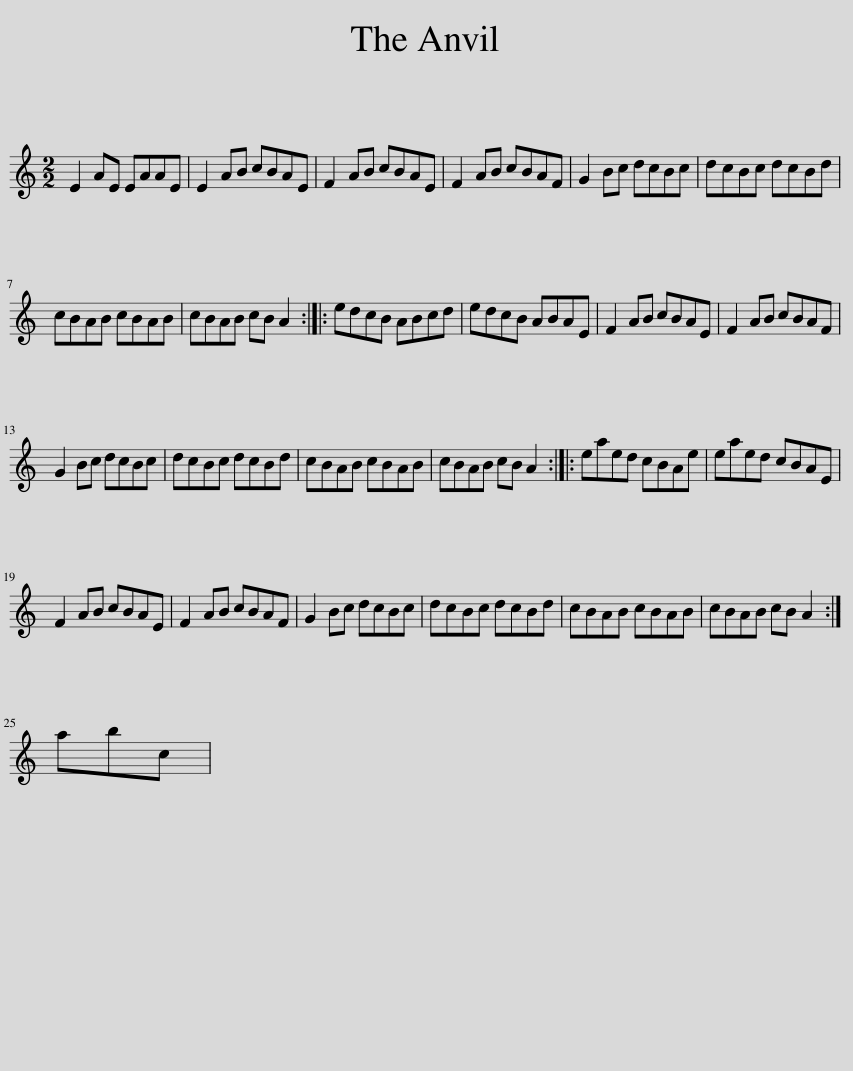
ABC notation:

X:1
L:1/8
M:2/2
I:linebreak $
K:C
V:1 treble
V:1
 E2 AE EAAE | E2 AB cBAE | F2 AB cBAE | F2 AB cBAF | G2 Bc dcBc | %5
 dcBc dcBd |$ cBAB cBAB | cBAB cB A2 :: edcB ABcd | edcB ABAE | %10
 F2 AB cBAE | F2 AB cBAF |$ G2 Bc dcBc | dcBc dcBd | cBAB cBAB | %15
 cBAB cB A2 :: eaed cBAe | eaed cBAE |$ F2 AB cBAE | F2 AB cBAF | %20
 G2 Bc dcBc | dcBc dcBd | cBAB cBAB | cBAB cB A2 :|$ abc | %25
